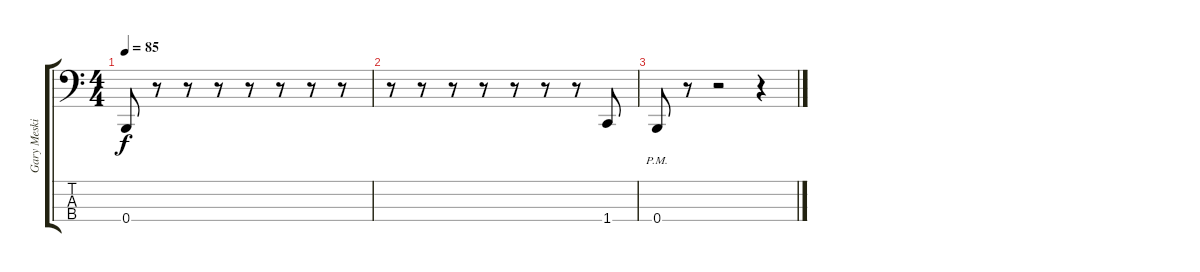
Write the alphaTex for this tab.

\track ("Gary Meskil" "Gary Meski") {instrument electricbasspick}
\staff {score tabs}
\tuning (D2 A1 E1 B0) {hide}
\ts (4 4)
\tempo 85
\clef f4
\ks c
0.4.8{dy f} r.8 r.8 r.8 r.8 r.8 r.8 r.8 |
r.8 r.8 r.8 r.8 r.8 r.8 r.8 1.4.8 |
0.4{pm}.8 r.8 r.2 r.4
